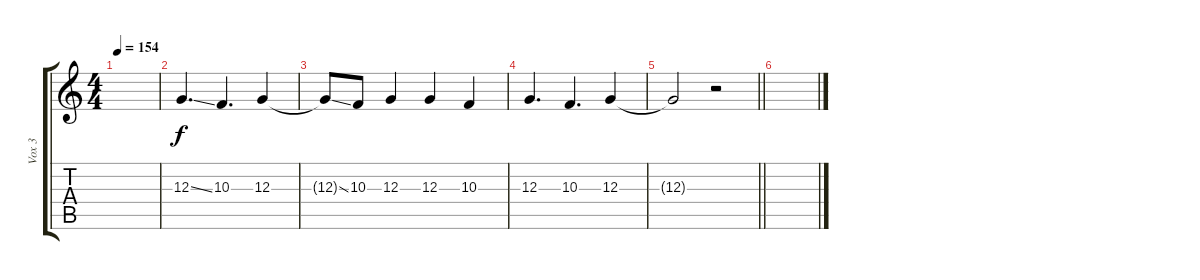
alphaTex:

\track ("Vox 3" "Vox 3") {instrument viola}
\staff {score tabs}
\tuning (E4 B3 G3 D3 A2 E2) {hide}
\ts (4 4)
\tempo 154
\clef g2
\ks c
|
12.3{ss}.4{d} 10.3.4{d} 12.3.4 |
12.3{ss t}.8 10.3.8 12.3.4 12.3.4 10.3.4 |
12.3.4{d} 10.3.4{d} 12.3.4 |
\barLineRight lightlight
12.3{t}.2 r.2 |
\section ("" " ")
